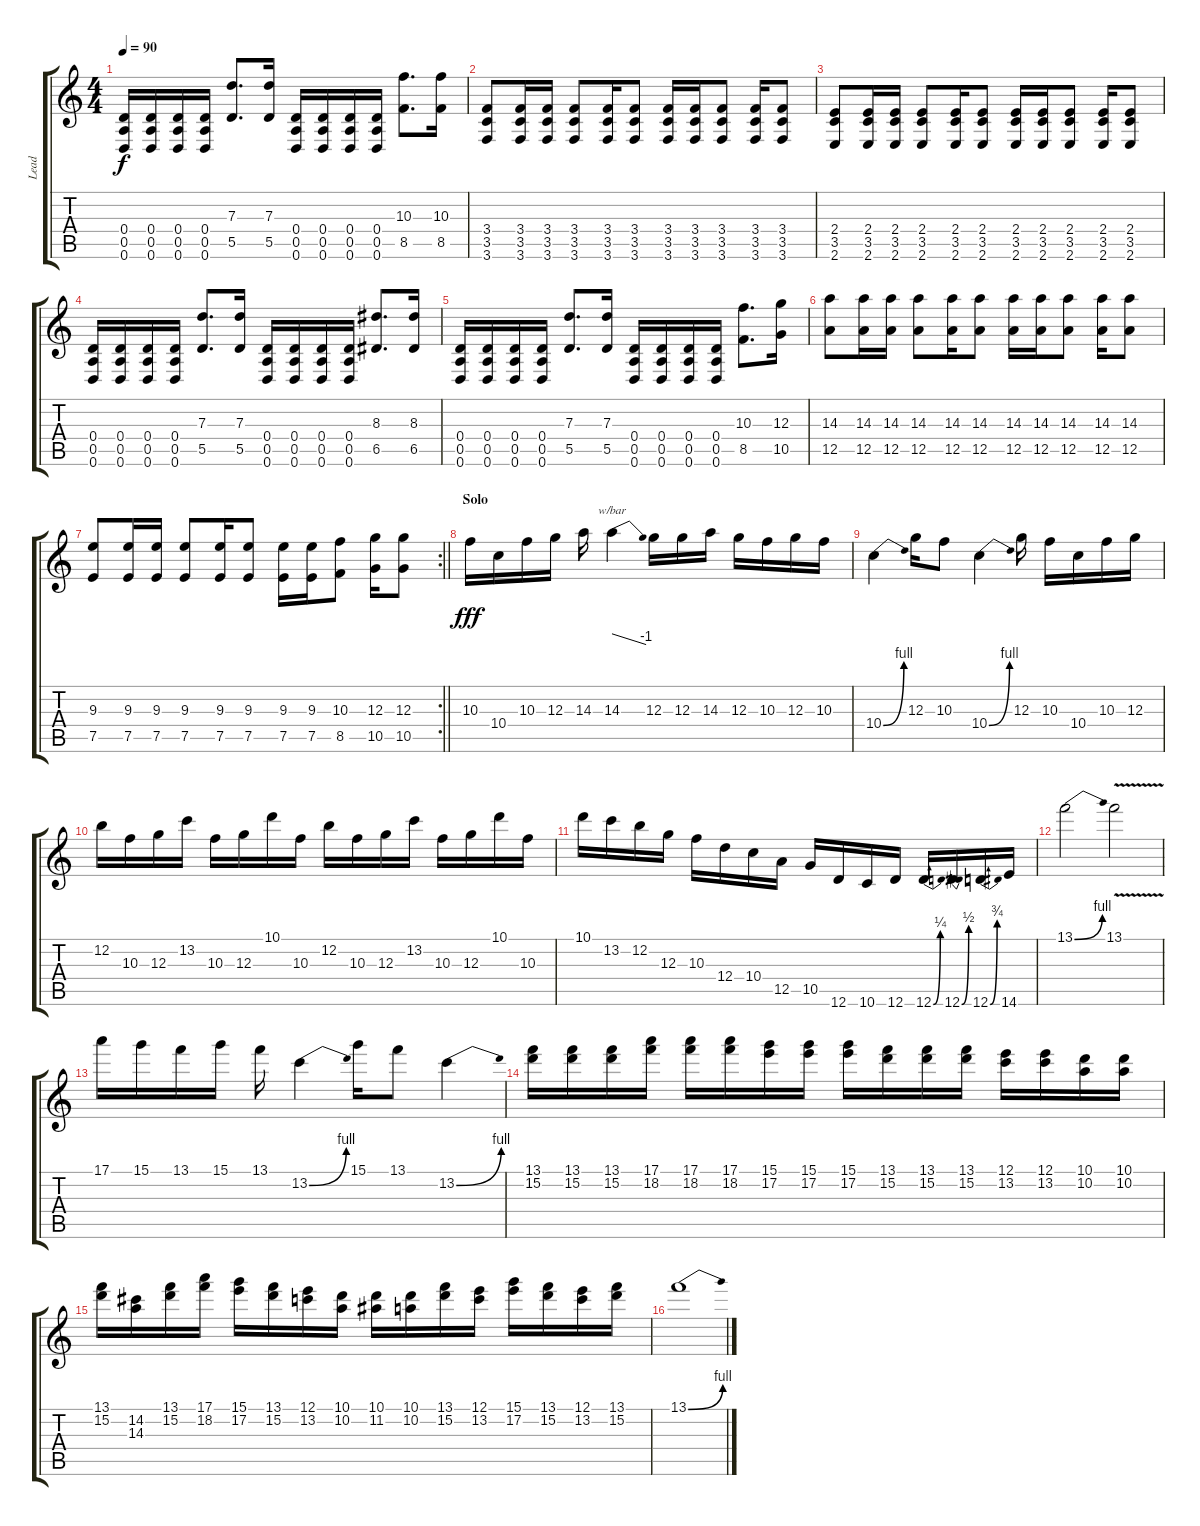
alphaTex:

\track ("Lead" "Lead") {instrument distortionguitar}
\staff {score tabs}
\tuning (E4 B3 G3 D3 A2 D2) {hide}
\ts (4 4)
\tempo 90
\clef g2
\ks c
(0.4 0.5 0.6).16{dy f} (0.4 0.5 0.6).16 (0.4 0.5 0.6).16 (0.4 0.5 0.6).16 (7.3 5.5).8{d} (7.3 5.5).16 (0.4 0.5 0.6).16 (0.4 0.5 0.6).16 (0.4 0.5 0.6).16 (0.4 0.5 0.6).16 (10.3 8.5).8{d} (10.3 8.5).16 |
(3.4 3.5 3.6).8{instrument distortionguitar} (3.4 3.5 3.6).16 (3.4 3.5 3.6).16 (3.4 3.5 3.6).8 (3.4 3.5 3.6).16 (3.4 3.5 3.6).8{instrument distortionguitar} (3.4 3.5 3.6).16 (3.4 3.5 3.6).16 (3.4 3.5 3.6).8 (3.4 3.5 3.6).16 (3.4 3.5 3.6).8 |
(2.4 3.5 2.6).8{instrument distortionguitar} (2.4 3.5 2.6).16 (2.4 3.5 2.6).16 (2.4 3.5 2.6).8 (2.4 3.5 2.6).16 (2.4 3.5 2.6).8{instrument distortionguitar} (2.4 3.5 2.6).16 (2.4 3.5 2.6).16 (2.4 3.5 2.6).8 (2.4 3.5 2.6).16 (2.4 3.5 2.6).8 |
(0.4 0.5 0.6).16 (0.4 0.5 0.6).16 (0.4 0.5 0.6).16 (0.4 0.5 0.6).16 (7.3 5.5).8{d} (7.3 5.5).16 (0.4 0.5 0.6).16 (0.4 0.5 0.6).16 (0.4 0.5 0.6).16 (0.4 0.5 0.6).16 (8.3 6.5).8{d} (8.3 6.5).16 |
(0.4 0.5 0.6).16 (0.4 0.5 0.6).16 (0.4 0.5 0.6).16 (0.4 0.5 0.6).16 (7.3 5.5).8{d} (7.3 5.5).16 (0.4 0.5 0.6).16 (0.4 0.5 0.6).16 (0.4 0.5 0.6).16 (0.4 0.5 0.6).16 (10.3 8.5).8{d} (12.3 10.5).16 |
(14.3 12.5).8{instrument distortionguitar} (14.3 12.5).16 (14.3 12.5).16 (14.3 12.5).8 (14.3 12.5).16 (14.3 12.5).8{instrument distortionguitar} (14.3 12.5).16 (14.3 12.5).16 (14.3 12.5).8 (14.3 12.5).16 (14.3 12.5).8 |
\rc 2
\barLineRight lightlight
(9.3 7.5).8{instrument distortionguitar} (9.3 7.5).16 (9.3 7.5).16 (9.3 7.5).8 (9.3 7.5).16 (9.3 7.5).8{instrument distortionguitar} (9.3 7.5).16 (9.3 7.5).16 (10.3 8.5).8 (12.3 10.5).16 (12.3 10.5).8 |
\section ("" "Solo")
10.3.16{dy fff} 10.4.16 10.3.16 12.3.16 14.3.16 14.3.4{tbe (dive default 0 0 60 -4)} 12.3.16 12.3.16 14.3.16 12.3.16 10.3.16 12.3.16 10.3.16 |
10.4{be (bend 0 0 60 4)}.4 12.3.16 10.3.8 10.4{be (bend 0 0 60 4)}.4 12.3.16 10.3.16 10.4.16 10.3.16 12.3.16 |
12.2.16 10.3.16 12.3.16 13.2.16 10.3.16 12.3.16 10.1.16 10.3.16 12.2.16 10.3.16 12.3.16 13.2.16 10.3.16 12.3.16 10.1.16 10.3.16 |
10.1.16 13.2.16 12.2.16 12.3.16 10.3.16 12.4.16 10.4.16 12.5.16 10.5.16 12.6.16 10.6.16 12.6.16 12.6{be (bend 0 0 60 1)}.16 12.6{be (bend 0 0 60 2)}.16 12.6{be (bend 0 0 60 3)}.16 14.6.16 |
13.1{be (bend 0 0 60 4)}.2 13.1{v}.2 |
17.1.16 15.1.16 13.1.16 15.1.16 13.1.16 13.2{be (bend 0 0 60 4)}.4 15.1.16 13.1.8 13.2{be (bend 0 0 60 4)}.4 |
(13.1 15.2).16 (13.1 15.2).16 (13.1 15.2).16 (17.1 18.2).16 (17.1 18.2).16 (17.1 18.2).16 (15.1 17.2).16 (15.1 17.2).16 (15.1 17.2).16 (13.1 15.2).16 (13.1 15.2).16 (13.1 15.2).16 (12.1 13.2).16 (12.1 13.2).16 (10.1 10.2).16 (10.1 10.2).16 |
(13.1 15.2).16 (14.2 14.3).16 (13.1 15.2).16 (17.1 18.2).16 (15.1 17.2).16 (13.1 15.2).16 (12.1 13.2).16 (10.1 10.2).16 (10.1 11.2).16 (10.1 10.2).16 (13.1 15.2).16 (12.1 13.2).16 (15.1 17.2).16 (13.1 15.2).16 (12.1 13.2).16 (13.1 15.2).16 |
13.1{be (bend 0 0 60 4)}.1
